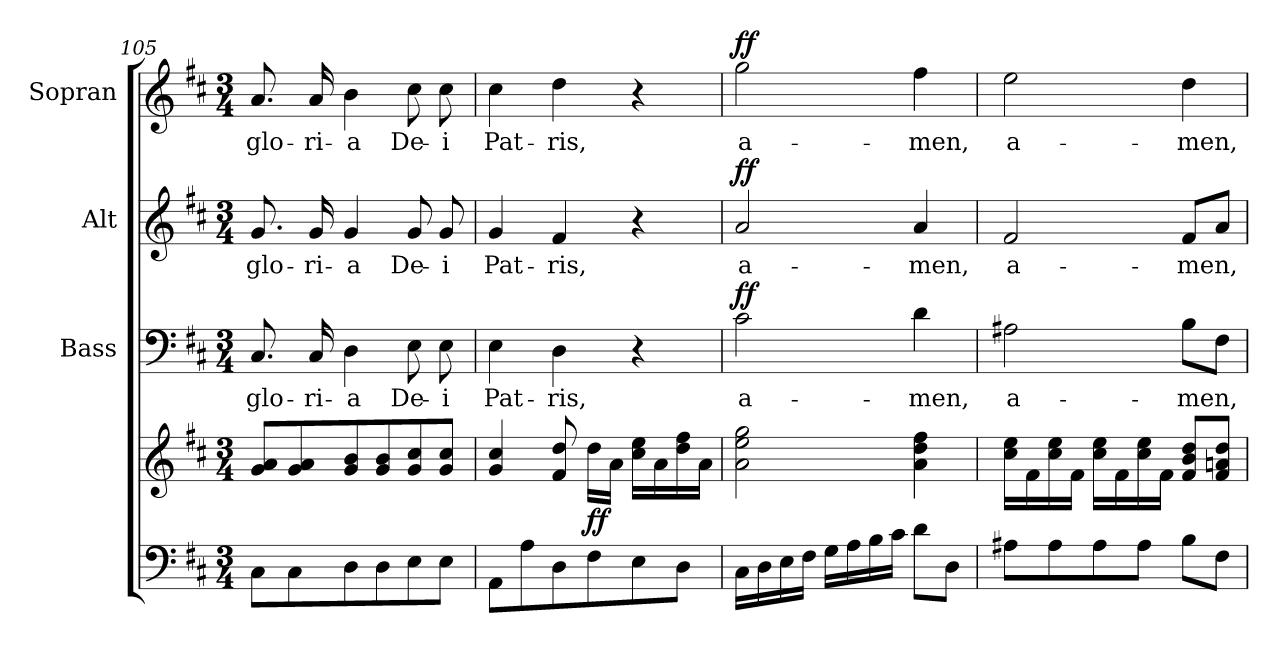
**kern	**kern	**dynam	**kern	**text	**dynam	**kern	**text	**dynam	**kern	**text	**dynam
*part4	*part4	*part4	*part3	*part3	*part3	*part2	*part2	*part2	*part1	*part1	*part1
*staff5	*staff4	*staff4/5	*staff3	*staff3	*staff3	*staff2	*staff2	*staff2	*staff1	*staff1	*staff1
*	*	*	*I"Bass	*	*	*I"Alt	*	*	*I"Sopran	*	*
*	*	*	*I'B.	*	*	*I'A.	*	*	*I'S.	*	*
*clefF4	*clefG2	*	*clefF4	*	*	*clefG2	*	*	*clefG2	*	*
*k[f#c#]	*k[f#c#]	*	*k[f#c#]	*	*	*k[f#c#]	*	*	*k[f#c#]	*	*
*D:	*D:	*	*D:	*	*	*D:	*	*	*D:	*	*
*M3/4	*M3/4	*	*M3/4	*	*	*M3/4	*	*	*M3/4	*	*
=105	=105	=105	=105	=105	=105	=105	=105	=105	=105	=105	=105
!	!	!	!	!LO:LY:b	!	!	!LO:LY:b	!	!	!LO:LY:b	!
8C#\L	8g/ 8a/L	.	8.C#/	glo-	.	8.g/	glo-	.	8.a/	glo-	.
8C#\	8g/ 8a/	.	.	.	.	.	.	.	.	.	.
!	!	!	!	!LO:LY:b	!	!	!LO:LY:b	!	!	!LO:LY:b	!
.	.	.	16C#/	-ri-	.	16g/	-ri-	.	16a/	-ri-	.
!	!	!	!	!LO:LY:b	!	!	!LO:LY:b	!	!	!LO:LY:b	!
8D\	8g/ 8b/	.	4D\	-a	.	4g/	-a	.	4b\	-a	.
8D\	8g/ 8b/	.	.	.	.	.	.	.	.	.	.
!	!	!	!	!LO:LY:b	!	!	!LO:LY:b	!	!	!LO:LY:b	!
8E\	8g/ 8cc#/	.	8E\	De-	.	8g/	De-	.	8cc#\	De-	.
!	!	!	!	!LO:LY:b	!	!	!LO:LY:b	!	!	!LO:LY:b	!
8E\J	8g/ 8cc#/J	.	8E\	-i	.	8g/	-i	.	8cc#\	-i	.
=106	=106	=106	=106	=106	=106	=106	=106	=106	=106	=106	=106
!	!	!	!	!LO:LY:b	!	!	!LO:LY:b	!	!	!LO:LY:b	!
8AA\L	4g/ 4cc#/	.	4E\	Pat-	.	4g/	Pat-	.	4cc#\	Pat-	.
8A\	.	.	.	.	.	.	.	.	.	.	.
!	!	!	!	!LO:LY:b	!	!	!LO:LY:b	!	!	!LO:LY:b	!
8D\	8f#/ 8dd/	.	4D\	-ris,	.	4f#/	-ris,	.	4dd\	-ris,	.
!	!	!LO:DY:b	!	!	!	!	!	!	!	!	!
8F#\	16dd\LL	ff	.	.	.	.	.	.	.	.	.
.	16a\JJ	.	.	.	.	.	.	.	.	.	.
8E\	16cc#\ 16ee\LL	.	4r	.	.	4r	.	.	4r	.	.
.	16a\	.	.	.	.	.	.	.	.	.	.
8D\J	16dd\ 16ff#\	.	.	.	.	.	.	.	.	.	.
.	16a\JJ	.	.	.	.	.	.	.	.	.	.
!!LO:LB:g=z
=107	=107	=107	=107	=107	=107	=107	=107	=107	=107	=107	=107
!	!	!	!	!LO:LY:b	!LO:DY:a	!	!LO:LY:b	!LO:DY:a	!	!LO:LY:b	!LO:DY:a
16C#\LL	2a\ 2ee\ 2gg\	.	2c#\	a-	ff	2a/	a-	ff	2gg\	a-	ff
16D\	.	.	.	.	.	.	.	.	.	.	.
16E\	.	.	.	.	.	.	.	.	.	.	.
16F#\JJ	.	.	.	.	.	.	.	.	.	.	.
16G\LL	.	.	.	.	.	.	.	.	.	.	.
16A\	.	.	.	.	.	.	.	.	.	.	.
16B\	.	.	.	.	.	.	.	.	.	.	.
16c#\JJ	.	.	.	.	.	.	.	.	.	.	.
!	!	!	!	!LO:LY:b	!	!	!LO:LY:b	!	!	!LO:LY:b	!
8d\L	4a\ 4dd\ 4ff#\	.	4d\	-men,	.	4a/	-men,	.	4ff#\	-men,	.
8D\J	.	.	.	.	.	.	.	.	.	.	.
=108	=108	=108	=108	=108	=108	=108	=108	=108	=108	=108	=108
!	!	!	!	!LO:LY:b	!	!	!LO:LY:b	!	!	!LO:LY:b	!
8A#X\L	16cc#\ 16ee\LL	.	2A#X\	a-	.	2f#/	a-	.	2ee\	a-	.
.	16f#\	.	.	.	.	.	.	.	.	.	.
8A#\	16cc#\ 16ee\	.	.	.	.	.	.	.	.	.	.
.	16f#\JJ	.	.	.	.	.	.	.	.	.	.
8A#\	16cc#\ 16ee\LL	.	.	.	.	.	.	.	.	.	.
.	16f#\	.	.	.	.	.	.	.	.	.	.
8A#\J	16cc#\ 16ee\	.	.	.	.	.	.	.	.	.	.
.	16f#\JJ	.	.	.	.	.	.	.	.	.	.
!	!	!	!	!LO:LY:b	!	!	!LO:LY:b	!	!	!LO:LY:b	!
8B\L	8f#/ 8b/ 8dd/L	.	8B\L	-men,	.	8f#/L	-men,	.	4dd\	-men,	.
8F#\J	8f#/ 8an/ 8dd/J	.	8F#\J	.	.	8a/J	.	.	.	.	.
=	=	=	=	=	=	=	=	=	=	=	=
*-	*-	*-	*-	*-	*-	*-	*-	*-	*-	*-	*-
